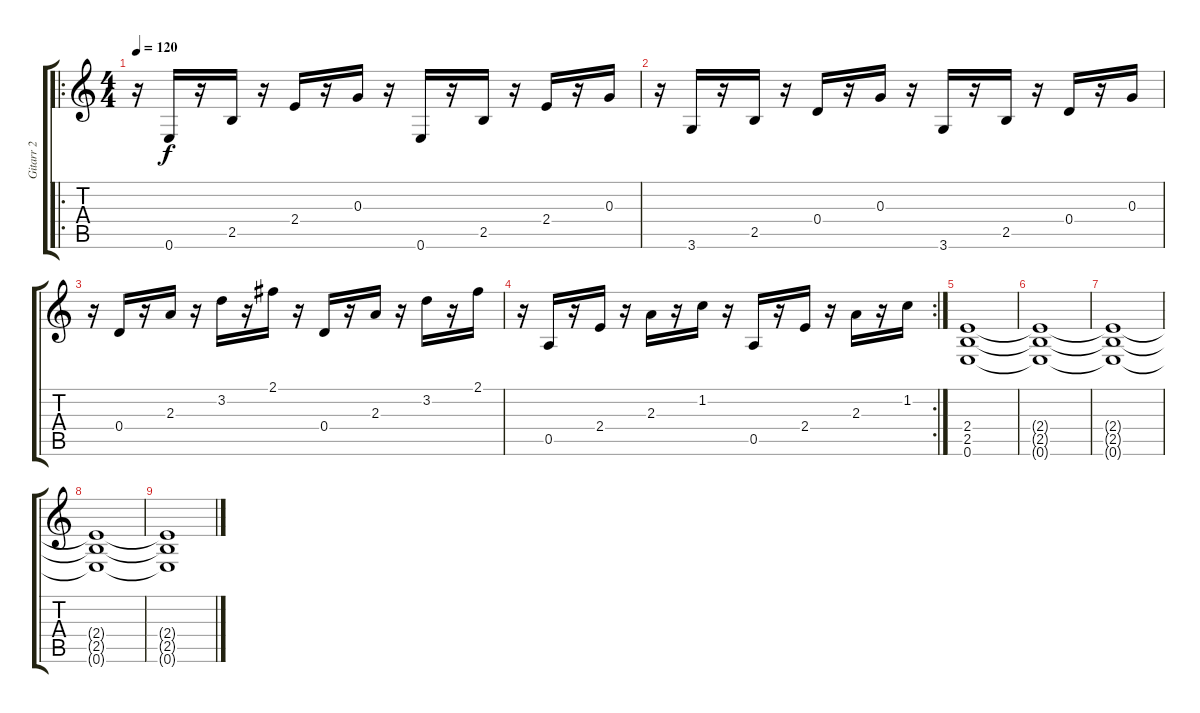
\track ("Gitarr 2" "Gitarr 2") {instrument overdrivenguitar}
\staff {score tabs}
\tuning (E4 B3 G3 D3 A2 E2) {hide}
\ro
\ts (4 4)
\tempo 120
\clef g2
\ks c
r.16{dy f} 0.6.16 r.16 2.5.16 r.16 2.4.16 r.16 0.3.16 r.16 0.6.16 r.16 2.5.16 r.16 2.4.16 r.16 0.3.16 |
r.16 3.6.16 r.16 2.5.16 r.16 0.4.16 r.16 0.3.16 r.16 3.6.16 r.16 2.5.16 r.16 0.4.16 r.16 0.3.16 |
r.16 0.4.16 r.16 2.3.16 r.16 3.2.16 r.16 2.1.16 r.16 0.4.16 r.16 2.3.16 r.16 3.2.16 r.16 2.1.16 |
\rc 2
r.16 0.5.16 r.16 2.4.16 r.16 2.3.16 r.16 1.2.16 r.16 0.5.16 r.16 2.4.16 r.16 2.3.16 r.16 1.2.16 |
(2.4 2.5 0.6).1 |
(2.4{t} 2.5{t} 0.6{t}).1 |
(2.4{t} 2.5{t} 0.6{t}).1 |
(2.4{t} 2.5{t} 0.6{t}).1 |
(2.4{t} 2.5{t} 0.6{t}).1
